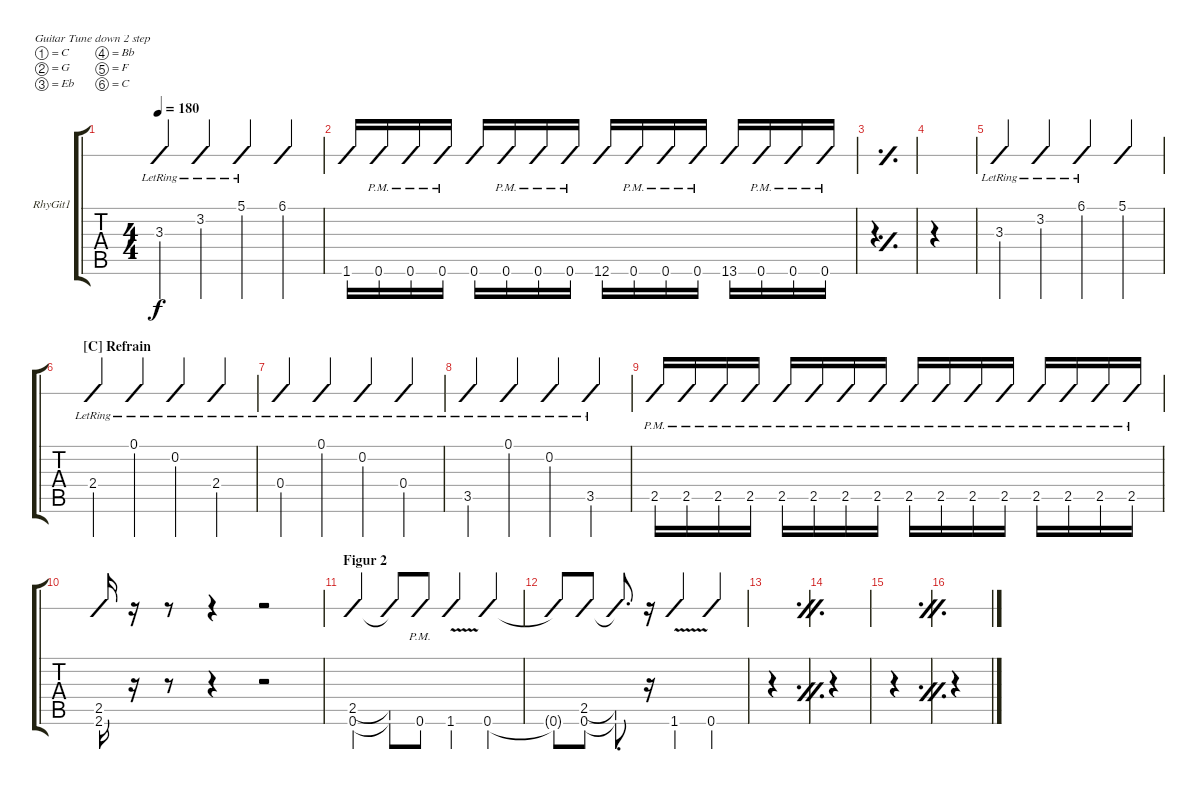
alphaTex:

\defaultSystemsLayout 4
\bracketExtendMode groupsimilarinstruments
\firstSystemTrackNameOrientation horizontal
\otherSystemsTrackNameOrientation horizontal
\track ("Electric Guitar" "RhyGit1") {instrument distortionguitar}
\staff {tabs slash}
\tuning (C4 G3 Eb3 Bb2 F2 C2)
\ts (4 4)
\tempo 180
\clef g2
\ks c
3.3{lr}.4{dy f} 3.2{lr}.4 5.1{lr}.4 6.1.4 |
1.6.16 0.6{pm}.16 0.6{pm}.16 0.6{pm}.16 0.6.16 0.6{pm}.16 0.6{pm}.16 0.6{pm}.16 12.6.16 0.6{pm}.16 0.6{pm}.16 0.6{pm}.16 13.6.16 0.6{pm}.16 0.6{pm}.16 0.6{pm}.16 |
\simile simple
|
|
\simile none
3.3{lr}.4 3.2{lr}.4 6.1{lr}.4 5.1.4 |
\section ("C" "Refrain")
2.4{lr}.4 0.1{lr}.4 0.2{lr}.4 2.4{lr}.4 |
0.4{lr}.4 0.1{lr}.4 0.2{lr}.4 0.4{lr}.4 |
3.5{lr}.4 0.1{lr}.4 0.2{lr}.4 3.5{lr}.4 |
2.5{pm}.16 2.5{pm}.16 2.5{pm}.16 2.5{pm}.16 2.5{pm}.16 2.5{pm}.16 2.5{pm}.16 2.5{pm}.16 2.5{pm}.16 2.5{pm}.16 2.5{pm}.16 2.5{pm}.16 2.5{pm}.16 2.5{pm}.16 2.5{pm}.16 2.5{pm}.16 |
(2.5 2.6).16 r.16 r.8 r.4 r.2 |
\section ("" "Figur 2")
(0.6 2.5).4 (0.6{t} 2.5{t}).8 0.6{pm}.8 1.6{v}.4 0.6.4 |
0.6{t}.8 (0.6 2.5).8 (0.6{t} 2.5{t}).8{d} r.16 1.6{v}.4 0.6.4 |
\simile firstofdouble
|
\simile secondofdouble
|
\simile firstofdouble
|
\simile secondofdouble
